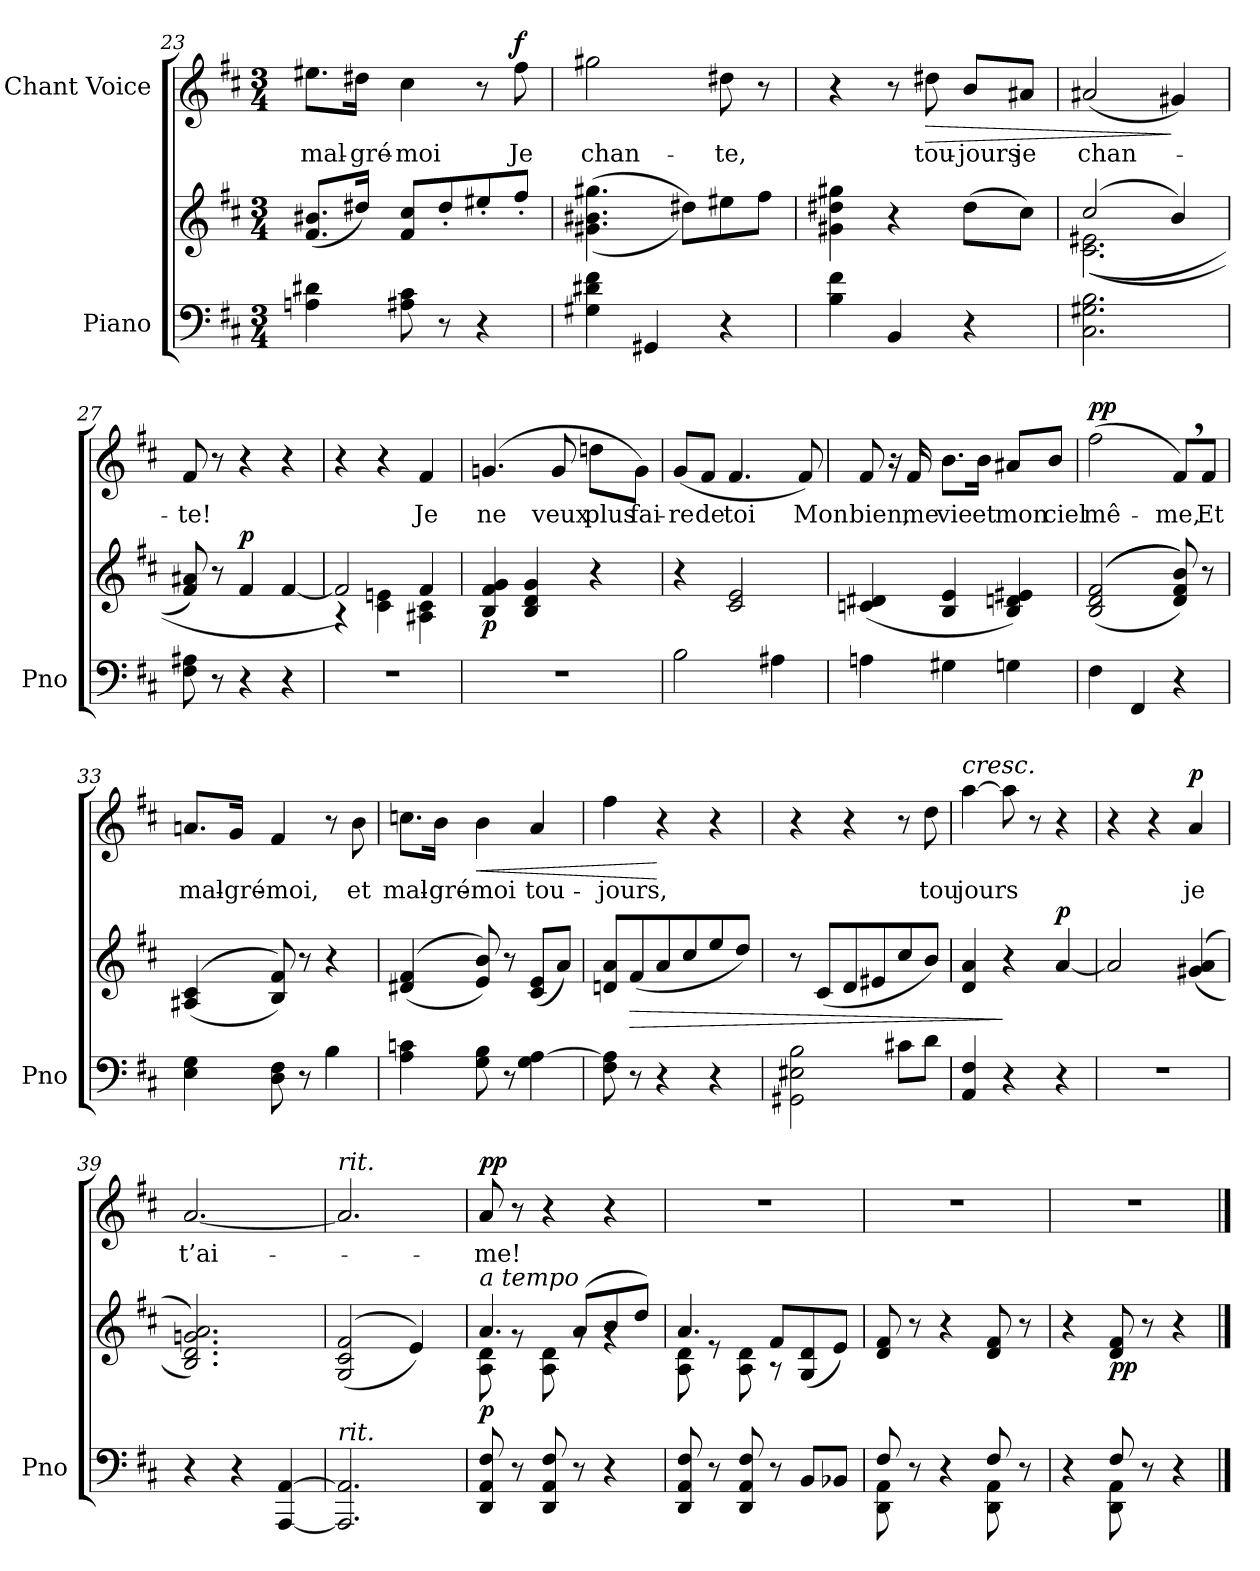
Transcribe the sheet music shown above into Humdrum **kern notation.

**kern	**kern	**dynam	**kern	**text	**dynam
*part2	*part2	*part2	*part1	*part1	*part1
*staff3	*staff2	*staff2/3	*staff1	*staff1	*staff1
*I"Piano	*	*	*I"Chant Voice	*	*
*I'Pno	*	*	*	*	*
*clefF4	*clefG2	*	*clefG2	*	*
*k[f#c#]	*k[f#c#]	*	*k[f#c#]	*	*
*M3/4	*M3/4	*	*M3/4	*	*
=23	=23	=23	=23	=23	=23
!	!	!	!	!LO:LY:b	!
4An\ 4d#X\	(<8.f#/ 8.b#X/L	.	8.ee#X\L	mal-	.
!	!	!	!	!LO:LY:b	!
.	16dd#X/Jk)	.	16dd#X\Jk	-gré-	.
!	!	!	!	!LO:LY:b	!
8A#X\ 8c#\	8f#/ 8cc#/L	.	4cc#\	-moi	.
8r	8dd#'/	.	.	.	.
4r	8ee#X'/	.	8r	.	.
!	!	!	!	!LO:LY:b	!LO:DY:a
.	8ff#'/J	.	8ff#\	Je	f
!!LO:LB:g=z
=24	=24	=24	=24	=24	=24
!	!	!	!	!LO:LY:b	!
4G#X\ 4d#X\ 4f#\	(>(<4.g#X\ 4.b#X\ 4.gg#X\	.	2gg#X\	chan-	.
4GG#X/	.	.	.	.	.
.	8dd#X\L))	.	.	.	.
!	!	!	!	!LO:LY:b	!
4r	8ee#X\	.	8dd#X\	-te,	.
.	8ff#\J	.	8r	.	.
=25	=25	=25	=25	=25	=25
4B\ 4f#\	4g#X\ 4dd#X\ 4gg#X\	.	4r	.	.
4BB/	4r	.	8r	.	.
!	!	!	!	!LO:LY:b	!LO:HP:b
.	.	.	8dd#X\	tou-	>
!	!	!	!	!LO:LY:b	!
4r	(>8dd#\L	.	8b/L	-jours	.
!	!	!	!	!LO:LY:b	!
.	8cc#\J)	.	8a#X/J	je	.
=26	=26	=26	=26	=26	=26
*	*^	*	*	*	*
!	!	!	!	!	!LO:LY:b	!
2.C#\ 2.G#X\ 2.B\	(>2cc#/	(<(<2.c#\ 2.e#X\	.	(<2a#X/	chan-	.
.	4b/)	.	.	4g#X/)	.	]
*	*v	*v	*	*	*	*
=27	=27	=27	=27	=27	=27
!	!	!	!	!LO:LY:b	!
8F#\ 8A#X\	8f#/ 8a#X/)	.	8f#/	-te!	.
8r	8r	.	8r	.	.
!	!	!LO:DY:a	!	!	!
4r	4f#/	p	4r	.	.
4r	[4f#/	.	4r	.	.
=28	=28	=28	=28	=28	=28
*	*^	*	*	*	*
2.r	2f#/]	4r)	.	4r	.	.
.	.	4c#\ 4en\	.	4r	.	.
!	!	!	!	!	!LO:LY:b	!LO:DY:a
!	!	!	!	!	!	!LO:DY:n=1:a
.	4f#/	4A#X\ 4c#\	.	4f#/	Je	p other-dynamics
=29	=29	=29	=29	=29	=29	=29
!	!	!	!LO:DY:b	!	!LO:LY:b	!
*	*v	*v	*	*	*	*
2.r	4B/ 4f#/ 4g/	p	(>4.gn/	ne	.
.	4B/ 4d/ 4g/	.	.	.	.
!	!	!	!	!LO:LY:b	!
.	.	.	8g/	veux	.
!	!	!	!	!LO:LY:b	!
.	4r	.	8ddn\L	plus	.
!	!	!	!	!LO:LY:b	!
.	.	.	8g\J)	fai-	.
!!LO:LB:g=z
=30	=30	=30	=30	=30	=30
!	!	!	!	!LO:LY:b	!
2B\	4r	.	(>8g/L	-re	.
!	!	!	!	!LO:LY:b	!
.	.	.	8f#/J	de	.
!	!	!	!	!LO:LY:b	!
.	2c#/ 2e/	.	4.f#/	toi	.
4A#X\	.	.	.	.	.
!	!	!	!	!LO:LY:b	!
.	.	.	8f#/)	Mon	.
=31	=31	=31	=31	=31	=31
!	!	!	!	!LO:LY:b	!
4An\	(>4cn/ 4d#X/	.	8f#/	bien,	.
.	.	.	16r	.	.
!	!	!	!	!LO:LY:b	!
.	.	.	16f#/	me	.
!	!	!	!	!LO:LY:b	!
4G#X\	4B/ 4e/	.	8.b\L	vie	.
!	!	!	!	!LO:LY:b	!
.	.	.	16b\Jk	et	.
!	!	!	!	!LO:LY:b	!
4Gn\	4B/ 4dn/ 4e#X/)	.	8a#X/L	mon	.
!	!	!	!	!LO:LY:b	!
.	.	.	8b/J	ciel	.
=32	=32	=32	=32	=32	=32
!	!	!	!	!LO:LY:b	!LO:DY:a
4F#\	(>(<(<2B/ 2d/ 2f#/	.	(>2ff#\	mê-	pp
4FF#/	.	.	.	.	.
!	!	!	!	!LO:LY:b	!
4r	8d/ 8f#/ 8b/)))	.	8f#,/L)	-me,	.
!	!	!	!	!LO:LY:b	!
.	8r	.	8f#/J	Et	.
=33	=33	=33	=33	=33	=33
!	!	!	!	!LO:LY:b	!
4E\ 4G\	(>(<4A#X/ 4c#/	.	8.an/L	mal-	.
!	!	!	!	!LO:LY:b	!
.	.	.	16g/Jk	-gré-	.
!	!	!	!	!LO:LY:b	!
8D\ 8F#\	8B/ 8f#/))	.	4f#/	-moi,	.
8r	8r	.	.	.	.
4B\	4r	.	8r	.	.
!	!	!	!	!LO:LY:b	!
.	.	.	8b\	et	.
!!LO:LB:g=z
=34	=34	=34	=34	=34	=34
!	!	!	!	!LO:LY:b	!
4A\ 4cn\	(<(>4d#X/ 4f#/	.	8.ccn\L	mal-	.
!	!	!	!	!LO:LY:b	!
.	.	.	16b\Jk	-gré-	.
!	!	!	!	!LO:LY:b	!LO:HP:b
8G\ 8B\	8e/ 8b/))	.	4b\	-moi	<
8r	8r	.	.	.	.
!	!	!	!	!LO:LY:b	!
4G\ [4A\	(<8c#/ 8e/L	.	4a/	tou-	.
.	8a/J)	.	.	.	.
=35	=35	=35	=35	=35	=35
!	!	!	!	!LO:LY:b	!
8F#\ 8A\]	8dn/ 8a/L	.	4ff#\	-jours,	.
!	!	!LO:HP:b	!	!	!
8r	(<8f#/	>	.	.	.
4r	8a/	.	4r	.	[
.	8cc#/	.	.	.	.
4r	8ee/	.	4r	.	.
.	8dd/J)	.	.	.	.
=36	=36	=36	=36	=36	=36
2GG#X\ 2E#X\ 2B\	8r	.	4r	.	.
.	(<8c#/L	.	.	.	.
.	8d/	.	4r	.	.
.	8e#X/	.	.	.	.
8c#X\L	8cc#/	.	8r	.	.
!	!	!	!	!LO:LY:b	!
8d\J	8b/J)	.	8dd\	tou	.
=37	=37	=37	=37	=37	=37
!	!	!	!LO:TX:a:i:t=cresc.	!	!
!	!	!	!	!LO:LY:b	!
4AA/ 4F#/	4d/ 4a/	.	[4aa\	jours	.
4r	4r	]	8aa\]	.	.
.	.	.	8r	.	.
!	!	!LO:DY:a	!	!	!
4r	[4a/	p	4r	.	.
=38	=38	=38	=38	=38	=38
2.r	2a/]	.	4r	.	.
.	.	.	4r	.	.
!	!	!	!	!LO:LY:b	!LO:DY:a
.	(<(>4g#X/ 4a/	.	4a/	je	p
!!LO:LB:g=z
=39	=39	=39	=39	=39	=39
!	!	!	!	!LO:LY:b	!
4r	2.B/ 2.d/ 2.gn/ 2.a/))	.	[2.a/	t’ai-	.
4r	.	.	.	.	.
[4AAA/ [4AA/	.	.	.	.	.
=40	=40	=40	=40	=40	=40
!	!	!	!LO:TX:a:i:t=rit.	!	!
!LO:TX:a:i:t=rit.	!	!	!	!	!
2.AAA/] 2.AA/]	(<(>2G/ 2c#/ 2f#/	.	2.a/]	.	.
.	4e/))	.	.	.	.
=41	=41	=41	=41	=41	=41
*	*^	*	*	*	*
!	!LO:TX:a:i:t=a tempo	!	!	!	!	!
!	!	!	!LO:DY:b	!	!LO:LY:b	!LO:DY:a
8DD/ 8AA/ 8F#/	4.a/	8A\ 8d\	p	8a/	-me!	pp
8r	.	8rg	.	8r	.	.
8DD/ 8AA/ 8F#/	.	8A\ 8d\	.	4r	.	.
8r	(>8a/L	8rg	.	.	.	.
4r	8b/	4rg	.	4r	.	.
.	8dd/J)	.	.	.	.	.
=42	=42	=42	=42	=42	=42	=42
8DD/ 8AA/ 8F#/	4.a/	8A\ 8d\	.	2.r	.	.
8r	.	8re	.	.	.	.
8DD/ 8AA/ 8F#/	.	8A\ 8d\	.	.	.	.
8r	8f#/L	8r	.	.	.	.
8BB/L	(<8G/ 8d/	4ryy	.	.	.	.
8BB-X/J	8e/J)	.	.	.	.	.
=43	=43	=43	=43	=43	=43	=43
*^	*	*	*	*	*	*
8F#/	8DD\ 8AA\	8d/ 8f#/	8ryy	.	2.r	.	.
4.ryy	8r	8r	8ryy	.	.	.	.
.	4r	4r	4ryy	.	.	.	.
8F#/	8DD\ 8AA\	8d/ 8f#/	8ryy	.	.	.	.
8ryy	8r	8r	8ryy	.	.	.	.
=44	=44	=44	=44	=44	=44	=44	=44
4ryy	4r	4r	4ryy	.	2.r	.	.
!	!	!	!	!LO:DY:b	!	!	!
8F#/	8DD\ 8AA\	8d/ 8f#/	8ryy	pp	.	.	.
4.ryy	8r	8r	8ryy	.	.	.	.
.	4r	4r	4ryy	.	.	.	.
*v	*v	*	*	*	*	*	*
*	*v	*v	*	*	*	*
==	==	==	==	==	==
*-	*-	*-	*-	*-	*-
